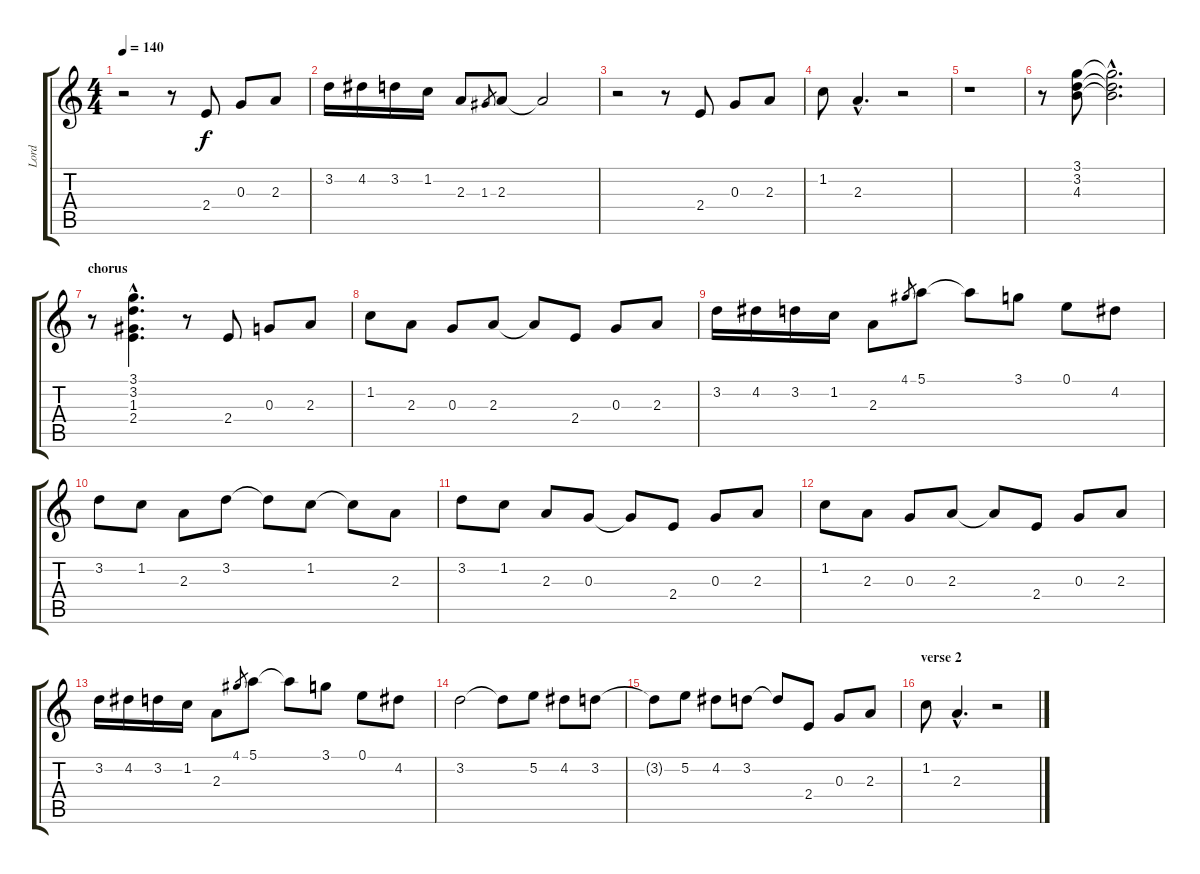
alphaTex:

\track ("Lord" "Lord") {instrument rockorgan}
\staff {score tabs}
\tuning (E5 B4 G4 D4 A3 E3) {hide}
\ts (4 4)
\tempo 140
\clef g2
\ks c
r.2{dy f} r.8 2.4.8 0.3.8 2.3.8 |
3.2.16 4.2.16 3.2.16 1.2.16 2.3.8 1.3.8{gr} 2.3.8 2.3{t}.2 |
r.2 r.8 2.4.8 0.3.8 2.3.8 |
1.2.8 2.3{hac}.4{d} r.2 |
r.1 |
r.8 (3.1 3.2 4.3).8 (3.1{hac t} 3.2{hac t} 4.3{hac t}).2{d} |
\section ("" "chorus")
r.8 (3.1{hac} 3.2{hac} 1.3{hac} 2.4{hac}).4{d} r.8 2.4.8 0.3.8 2.3.8 |
1.2.8 2.3.8 0.3.8 2.3.8 2.3{t}.8 2.4.8 0.3.8 2.3.8 |
3.2.16 4.2.16 3.2.16 1.2.16 2.3.8 4.1.8{gr} 5.1.8 5.1{t}.8 3.1.8 0.1.8 4.2.8 |
3.2.8 1.2.8 2.3.8 3.2.8 3.2{t}.8 1.2.8 1.2{t}.8 2.3.8 |
3.2.8 1.2.8 2.3.8 0.3.8 0.3{t}.8 2.4.8 0.3.8 2.3.8 |
1.2.8 2.3.8 0.3.8 2.3.8 2.3{t}.8 2.4.8 0.3.8 2.3.8 |
3.2.16 4.2.16 3.2.16 1.2.16 2.3.8 4.1.8{gr} 5.1.8 5.1{t}.8 3.1.8 0.1.8 4.2.8 |
3.2.2 3.2{t}.8 5.2.8 4.2.8 3.2.8 |
3.2{t}.8 5.2.8 4.2.8 3.2.8 3.2{t}.8 2.4.8 0.3.8 2.3.8 |
\section ("" "verse 2")
1.2.8 2.3{hac}.4{d} r.2
